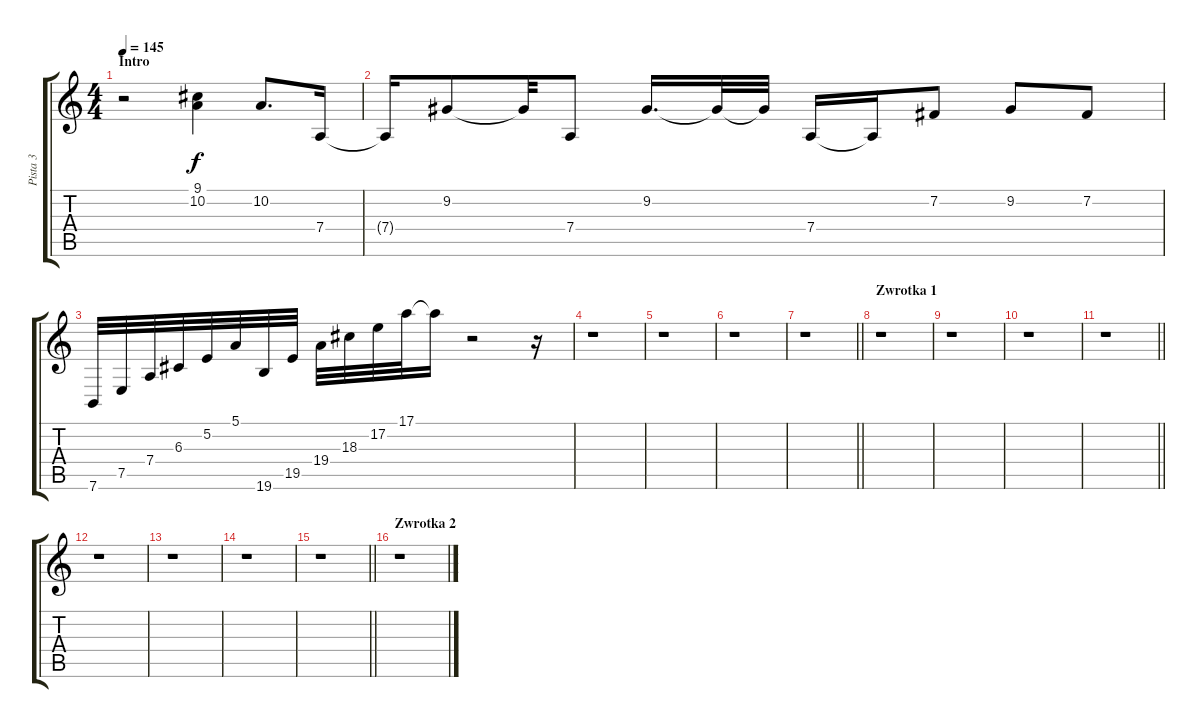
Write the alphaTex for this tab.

\track ("Pista 3" "Pista 3") {instrument acousticgrandpiano}
\staff {score tabs}
\tuning (E4 B3 G3 D3 A2 E2) {hide}
\ts (4 4)
\section ("" "Intro")
\tempo 145
\clef g2
\ks c
r.2{dy f instrument acousticgrandpiano} (9.1 10.2).4 10.2.8{d} 7.4.16 |
7.4{t}.16 9.2.8 9.2{t}.32 7.4.8 9.2.16{d} 9.2{t}.32 9.2{t}.32 7.4.16 7.4{t}.16 7.2.8 9.2.8 7.2.8 |
7.6.32 7.5.32 7.4.32 6.3.32 5.2.32 5.1.32 19.6.32 19.5.32 19.4.32 18.3.32 17.2.32 17.1.32 17.1{t}.16 r.2 r.16 |
r.1 |
r.1 |
r.1 |
\barLineRight lightlight
r.1 |
\section ("" "Zwrotka 1")
r.1 |
r.1 |
r.1 |
\barLineRight lightlight
r.1 |
r.1 |
r.1 |
r.1 |
\barLineRight lightlight
r.1 |
\section ("" "Zwrotka 2")
r.1
